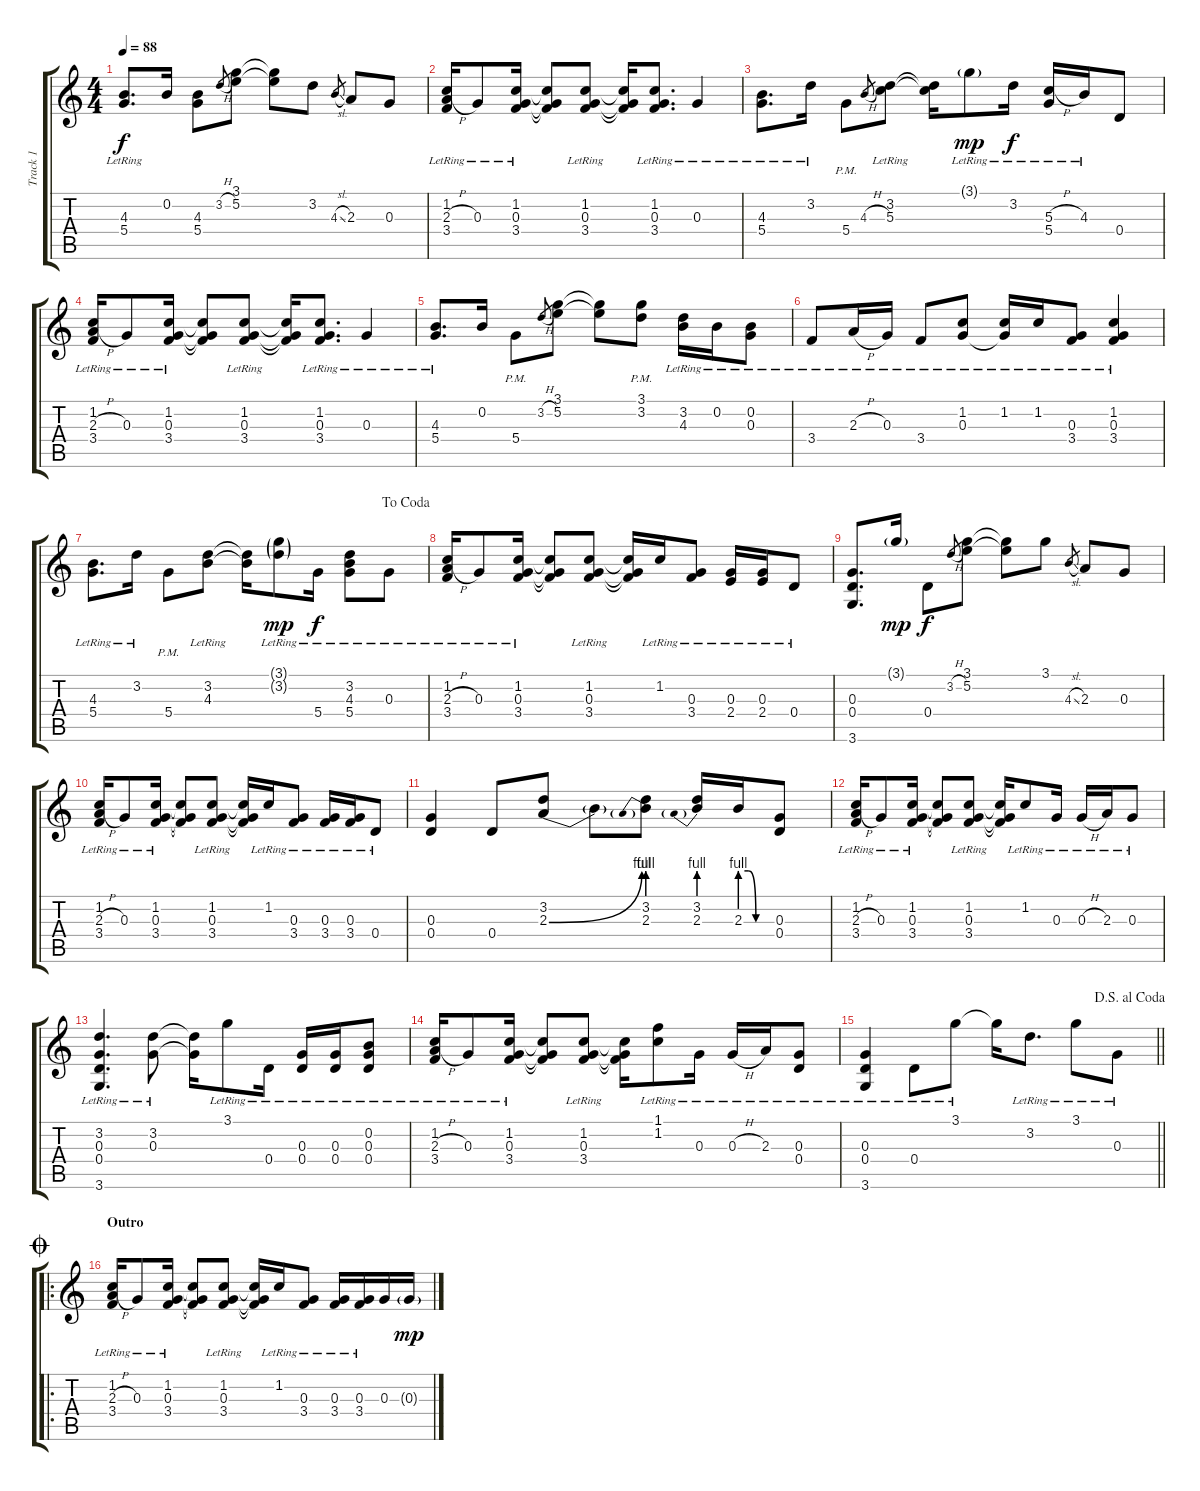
\track ("Track 1" "Track 1") {instrument electricguitarclean}
\staff {score tabs}
\tuning (E4 B3 G3 D3 A2 E2) {hide}
\ts (4 4)
\tempo 88
\clef g2
\ks c
(4.3{lr} 5.4{lr}).8{d dy f} 0.2.16 (4.3 5.4).8 3.2{h}.8{gr} (3.1 5.2).8 (3.1{t} 5.2{t}).8 3.2.8 4.3{sl}.8{gr} 2.3.8 0.3.8 |
(1.2{lr} 2.3{h lr} 3.4{lr}).16 0.3{lr}.8 (1.2{lr} 0.3{lr} 3.4{lr}).16 (1.2{t} 0.3{t} 3.4{t}).8 (1.2{lr} 0.3{lr} 3.4{lr}).8 (1.2{t} 0.3{t} 3.4{t}).16 (1.2{lr} 0.3{lr} 3.4{lr}).8{d} 0.3{lr}.4 |
(4.3{lr} 5.4{lr}).8{d} 3.2{lr}.16 5.4{pm}.8 4.3{h}.8{gr} (3.2{lr} 5.3{lr}).8 (3.2{t} 5.3{t}).16 3.1{g lr}.8{dy mp} 3.2{lr}.16{dy f} (5.3{h lr} 5.4{lr}).16 4.3{lr}.16 0.4.8 |
(1.2{lr} 2.3{h lr} 3.4{lr}).16 0.3{lr}.8 (1.2{lr} 0.3{lr} 3.4{lr}).16 (1.2{t} 0.3{t} 3.4{t}).8 (1.2{lr} 0.3{lr} 3.4{lr}).8 (1.2{t} 0.3{t} 3.4{t}).16 (1.2{lr} 0.3{lr} 3.4{lr}).8{d} 0.3{lr}.4 |
(4.3{lr} 5.4{lr}).8{d} 0.2.16 5.4{pm}.8 3.2{h}.8{gr} (3.1 5.2).8 (3.1{t} 5.2{t}).8 (3.1{pm} 3.2{pm}).8 (3.2{lr} 4.3{lr}).16 0.2{lr}.16 (0.2{lr} 0.3{lr}).8 |
3.4{lr}.8 2.3{h lr}.16 0.3{lr}.16 3.4{lr}.8 (1.2{lr} 0.3{lr}).8 (1.2{lr} 0.3{t}).16 1.2{lr}.16 (0.3{lr} 3.4{lr}).8 (1.2{lr} 0.3{lr} 3.4{lr}).4 |
\jump dacoda
(4.3{lr} 5.4{lr}).8{d} 3.2{lr}.16 5.4{pm}.8 (3.2{lr} 4.3{lr}).8 (3.2{t} 4.3{t}).16 (3.1{g lr} 3.2{g lr}).8{dy mp} 5.4{lr}.16{dy f} (3.2{lr} 4.3{lr} 5.4{lr}).8 0.3{lr}.8 |
(1.2{lr} 2.3{h lr} 3.4{lr}).16 0.3{lr}.8 (1.2{lr} 0.3{lr} 3.4{lr}).16 (1.2{t} 0.3{t} 3.4{t}).8 (1.2{lr} 0.3{lr} 3.4{lr}).8 (1.2{t} 0.3{t} 3.4{t}).16 1.2{lr}.16 (0.3{lr} 3.4{lr}).8 (0.3{lr} 2.4{lr}).16 (0.3{lr} 2.4{lr}).16 0.4{lr}.8 |
(0.3 0.4 3.6).8{d} 3.1{g}.16{dy mp} 0.4.8{dy f} 3.2{h}.8{gr} (3.1 5.2).8 (3.1{t} 5.2{t}).8 3.1.8 4.3{sl}.8{gr} 2.3.8 0.3.8 |
(1.2{lr} 2.3{h lr} 3.4{lr}).16 0.3{lr}.8 (1.2{lr} 0.3{lr} 3.4{lr}).16 (1.2{t} 0.3{t} 3.4{t}).8 (1.2{lr} 0.3{lr} 3.4{lr}).8 (1.2{t} 0.3{t} 3.4{t}).16 1.2{lr}.16 (0.3{lr} 3.4{lr}).8 (0.3{lr} 3.4{lr}).16 (0.3{lr} 3.4{lr}).16 0.4{lr}.8 |
(0.3 0.4).4 0.4.8 (3.2 2.3{be (bend 0 0 60 4)}).8 2.3{t}.8 (3.2 2.3{be (prebend 0 4 60 4)}).8 (3.2 2.3{be (prebend 0 4 60 4)}).16 2.3{be (custom 0 4 15 4 30 0 60 0)}.16 (0.3 0.4).8 |
(1.2{lr} 2.3{h lr} 3.4{lr}).16 0.3{lr}.8 (1.2{lr} 0.3{lr} 3.4{lr}).16 (1.2{t} 0.3{t} 3.4{t}).8 (1.2{lr} 0.3{lr} 3.4{lr}).8 (1.2{t} 0.3{t} 3.4{t}).16 1.2{lr}.8 0.3{lr}.16 0.3{h lr}.16 2.3{lr}.16 0.3{lr}.8 |
(3.2{lr} 0.3{lr} 0.4{lr} 3.6{lr}).4{d} (3.2{lr} 0.3{lr}).8 (3.2{t} 0.3{t}).16 3.1{lr}.8 0.4{lr}.16 (0.3{lr} 0.4{lr}).16 (0.3{lr} 0.4{lr}).16 (0.2{lr} 0.3{lr} 0.4{lr}).8 |
(1.2{lr} 2.3{h lr} 3.4{lr}).16 0.3{lr}.8 (1.2{lr} 0.3{lr} 3.4{lr}).16 (1.2{t} 0.3{t} 3.4{t}).8 (1.2{lr} 0.3{lr} 3.4{lr}).8 (1.2{t} 0.3{t} 3.4{t}).16 (1.1 1.2{lr}).8 0.3{lr}.16 0.3{h lr}.16 2.3{lr}.16 (0.3{lr} 0.4).8 |
\jump dalsegnoalcoda
\barLineRight lightlight
(0.3{lr} 0.4{lr} 3.6{lr}).4 0.4{lr}.8 3.1{lr}.8 3.1{t}.16 3.2{lr}.8{d} 3.1{lr}.8 0.3{lr}.8 |
\ro
\section ("" "Outro")
\jump coda
(1.2{lr} 2.3{h lr} 3.4{lr}).16 0.3{lr}.8 (1.2{lr} 0.3{lr} 3.4{lr}).16 (1.2{t} 0.3{t} 3.4{t}).8 (1.2{lr} 0.3{lr} 3.4{lr}).8 (1.2{t} 0.3{t} 3.4{t}).16 1.2{lr}.16 (0.3{lr} 3.4{lr}).8 (0.3{lr} 3.4{lr}).16 (0.3{lr} 3.4{lr}).16 0.3.16 0.3{g}.16{dy mp}
